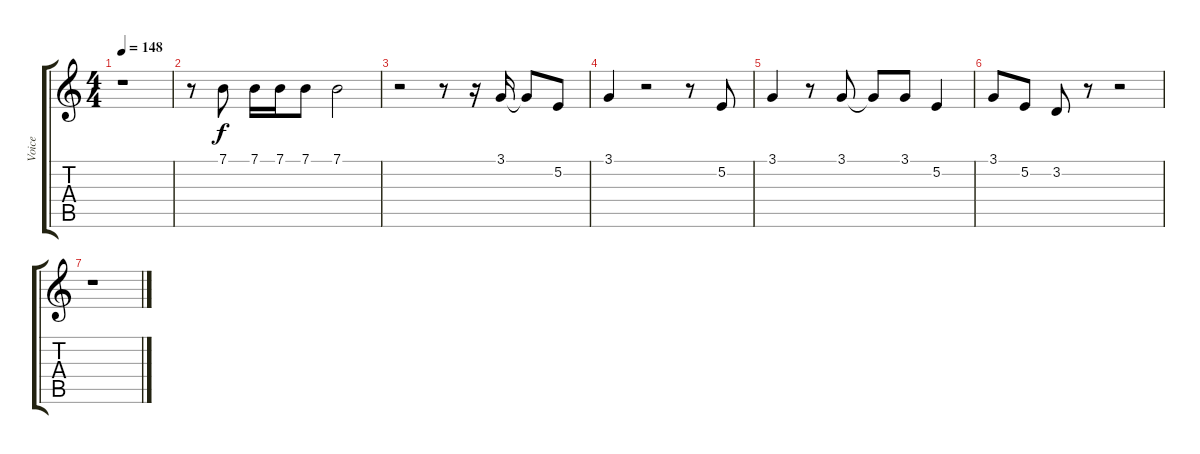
\track ("Voice" "Voice") {instrument cello}
\staff {score tabs}
\tuning (E4 B3 G3 D3 A2 E2) {hide}
\ts (4 4)
\tempo 148
\clef g2
\ks c
r.1{dy f} |
r.8 7.1.8 7.1.16 7.1.16 7.1.8 7.1.2 |
r.2 r.8 r.16 3.1.16 3.1{t}.8 5.2.8 |
3.1.4 r.2 r.8 5.2.8 |
3.1.4 r.8 3.1.8 3.1{t}.8 3.1.8 5.2.4 |
3.1.8 5.2.8 3.2.8 r.8 r.2 |
r.1
